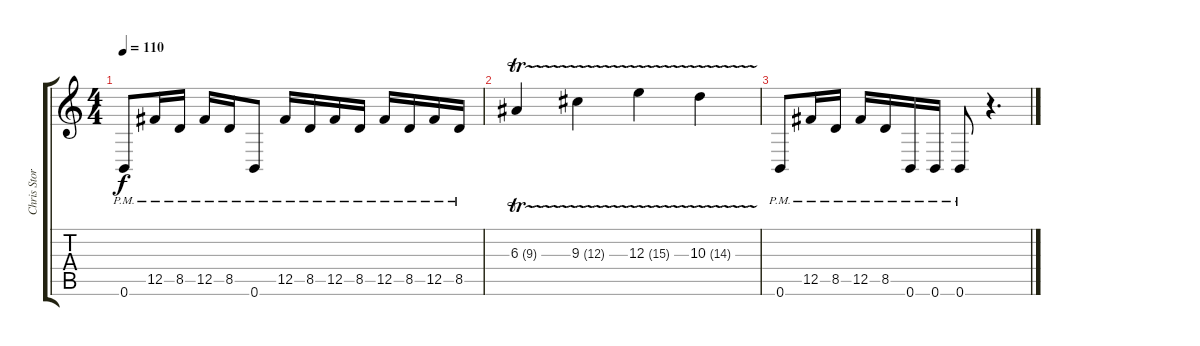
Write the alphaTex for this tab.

\track ("Chris Storey (Guitar)" "Chris Stor") {instrument distortionguitar}
\staff {score tabs}
\tuning (Db4 Ab3 E3 B2 Gb2 B1) {hide}
\ts (4 4)
\tempo 110
\clef g2
\ks c
0.6{pm}.8{dy f} 12.5{pm}.16 8.5{pm}.16 12.5{pm}.16 8.5{pm}.16 0.6{pm}.8 12.5{pm}.16 8.5{pm}.16 12.5{pm}.16 8.5{pm}.16 12.5{pm}.16 8.5{pm}.16 12.5{pm}.16 8.5{pm}.16 |
6.3{tr (9 32)}.4 9.3{tr (12 32)}.4 12.3{tr (15 32)}.4 10.3{tr (14 32)}.4 |
0.6{pm}.8 12.5{pm}.16 8.5{pm}.16 12.5{pm}.16 8.5{pm}.16 0.6{pm}.16 0.6{pm}.16 0.6{pm}.8 r.4{d}
